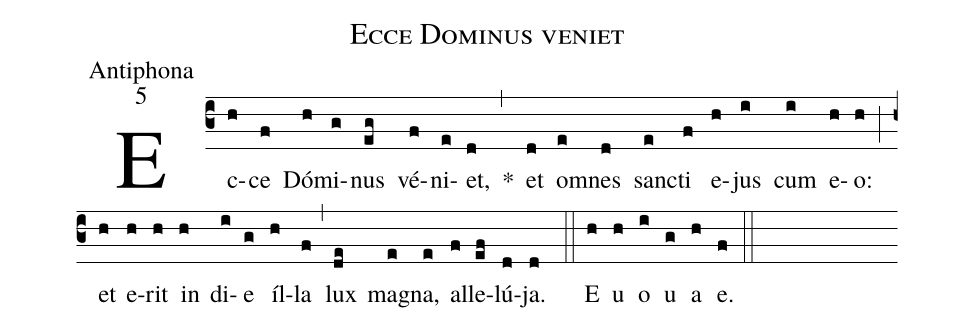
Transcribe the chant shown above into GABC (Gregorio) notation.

name:Ecce Dominus veniet;
office-part:Antiphona;
mode:5;
%%
(c3)Ec(h)ce(f) Dó(h)mi(g)nus(eg) vé(f)ni(e)et,(d) <v>\gresixstar</v>(,) et(d) o(e)mnes(d) san(e)cti(f) e(h)jus(i) cum(i) e(h)o:(h) (;) et(h) e(h)rit(h) in(h) di(i)e(g) íl(h)la(f) (,) lux(de) ma(e)gna,(e) al(f)le(ef)lú(d)ja.(d ) (::) E(h) u(h) o(i) u(g) a(h) e.(f) (::)
